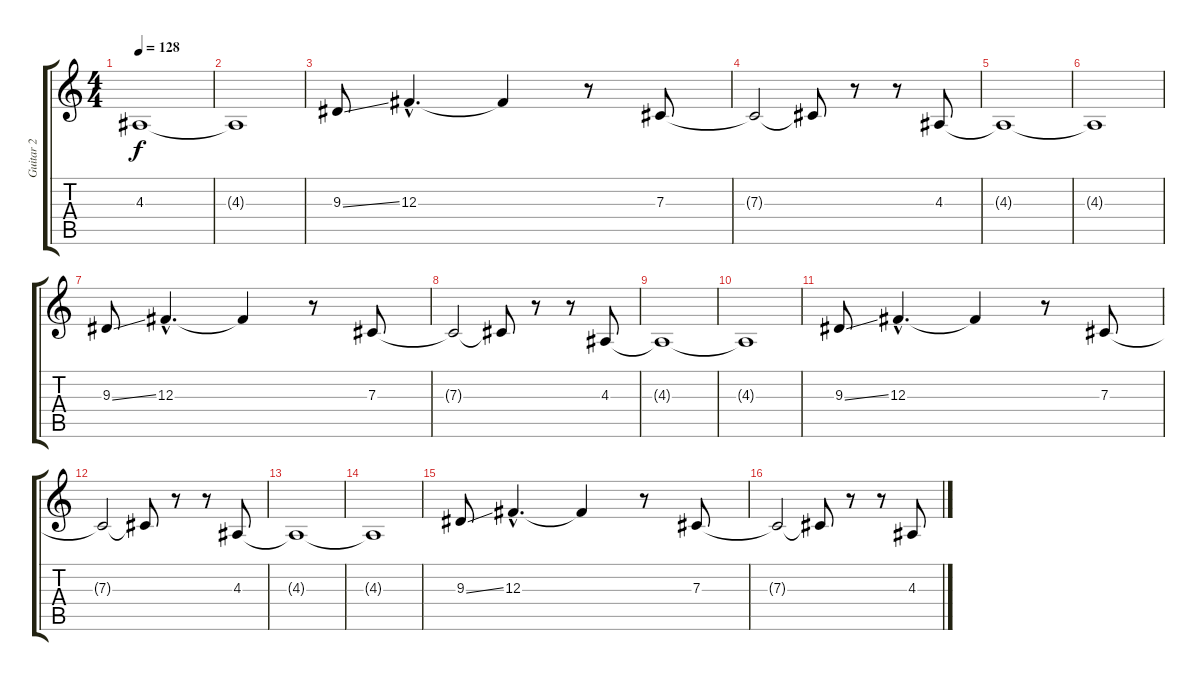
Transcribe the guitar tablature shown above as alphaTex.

\track ("Guitar 2" "Guitar 2") {instrument lead1square}
\staff {score tabs}
\tuning (Eb4 Bb3 Gb3 Db3 Ab2 Eb2) {hide}
\ts (4 4)
\tempo 128
\clef g2
\ks c
4.3{t}.1{dy f} |
4.3{t}.1 |
9.3{ss}.8 12.3{hac}.4{d} 12.3{t}.4 r.8 7.3.8 |
7.3{t}.2 7.3{t}.8 r.8 r.8 4.3.8 |
4.3{t}.1 |
4.3{t}.1 |
9.3{ss}.8 12.3{hac}.4{d} 12.3{t}.4 r.8 7.3.8 |
7.3{t}.2 7.3{t}.8 r.8 r.8 4.3.8 |
4.3{t}.1 |
4.3{t}.1 |
9.3{ss}.8 12.3{hac}.4{d} 12.3{t}.4 r.8 7.3.8 |
7.3{t}.2 7.3{t}.8 r.8 r.8 4.3.8 |
4.3{t}.1 |
4.3{t}.1 |
9.3{ss}.8 12.3{hac}.4{d} 12.3{t}.4 r.8 7.3.8 |
7.3{t}.2 7.3{t}.8 r.8 r.8 4.3.8
